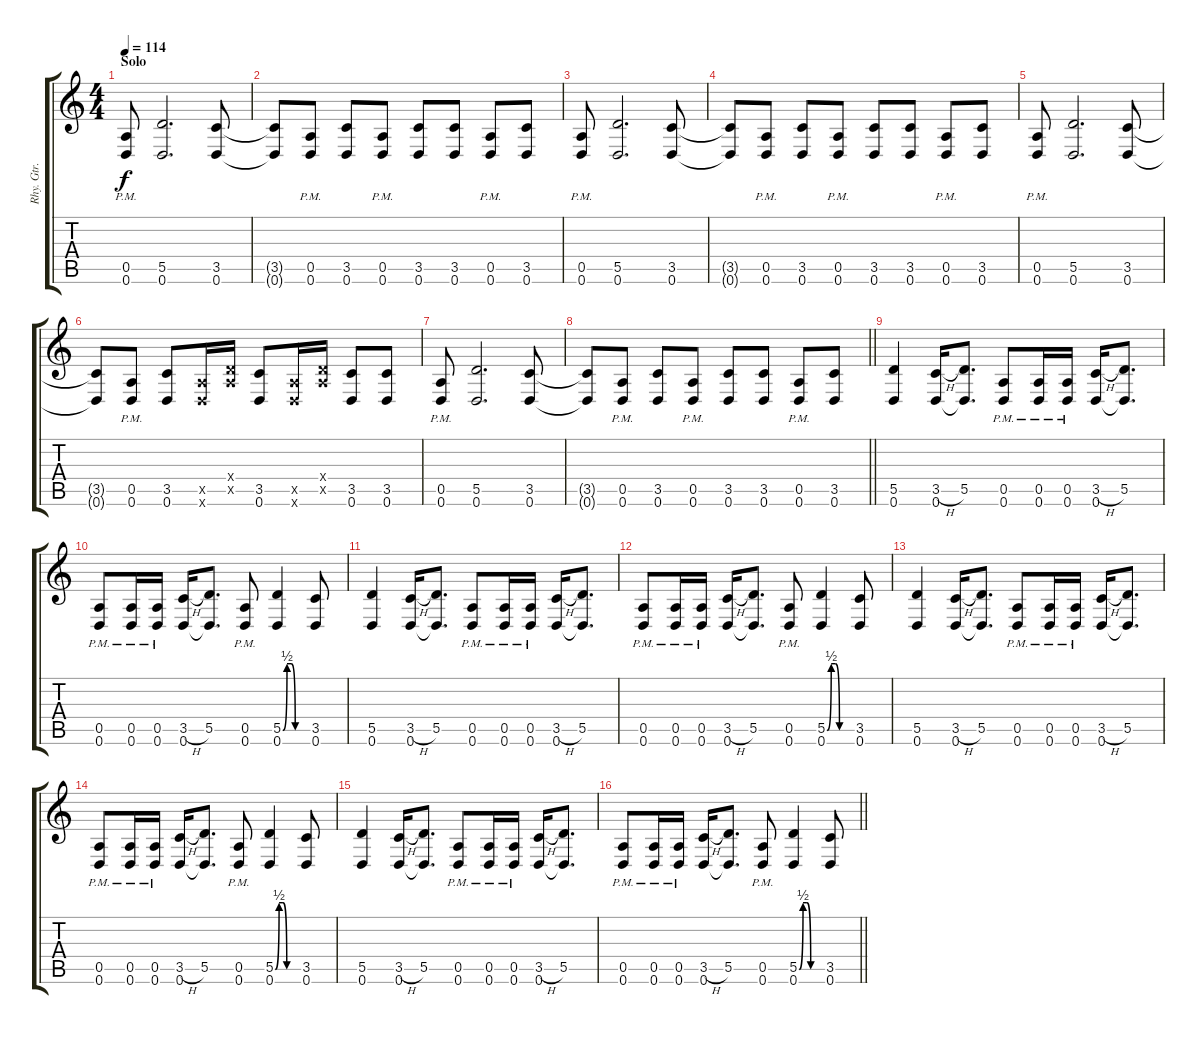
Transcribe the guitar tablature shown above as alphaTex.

\track ("Rhy. Gtr. 2" "Rhy. Gtr. ") {instrument distortionguitar}
\staff {score tabs}
\tuning (E4 B3 G3 D3 A2 D2) {hide}
\ts (4 4)
\section ("" "Solo")
\tempo 114
\clef g2
\ks c
(0.5{pm} 0.6{pm}).8{dy f} (5.5 0.6).2{d} (3.5 0.6).8 |
(3.5{t} 0.6{t}).8 (0.5{pm} 0.6{pm}).8 (3.5 0.6).8 (0.5{pm} 0.6{pm}).8 (3.5 0.6).8 (3.5 0.6).8 (0.5{pm} 0.6{pm}).8 (3.5 0.6).8 |
(0.5{pm} 0.6{pm}).8 (5.5 0.6).2{d} (3.5 0.6).8 |
(3.5{t} 0.6{t}).8 (0.5{pm} 0.6{pm}).8 (3.5 0.6).8 (0.5{pm} 0.6{pm}).8 (3.5 0.6).8 (3.5 0.6).8 (0.5{pm} 0.6{pm}).8 (3.5 0.6).8 |
(0.5{pm} 0.6{pm}).8 (5.5 0.6).2{d} (3.5 0.6).8 |
(3.5{t} 0.6{t}).8 (0.5{pm} 0.6{pm}).8 (3.5 0.6).8 (0.5{x} 0.6{x}).16 (0.4{x} 0.5{x}).16 (3.5 0.6).8 (0.5{x} 0.6{x}).16 (0.4{x} 0.5{x}).16 (3.5 0.6).8 (3.5 0.6).8 |
(0.5{pm} 0.6{pm}).8 (5.5 0.6).2{d} (3.5 0.6).8 |
\barLineRight lightlight
(3.5{t} 0.6{t}).8 (0.5{pm} 0.6{pm}).8 (3.5 0.6).8 (0.5{pm} 0.6{pm}).8 (3.5 0.6).8 (3.5 0.6).8 (0.5{pm} 0.6{pm}).8 (3.5 0.6).8 |
\section ("" "")
(5.5 0.6).4 (3.5{h} 0.6).16 (5.5 0.6{t}).8{d} (0.5{pm} 0.6{pm}).8 (0.5{pm} 0.6{pm}).16 (0.5{pm} 0.6{pm}).16 (3.5{h} 0.6).16 (5.5 0.6{t}).8{d} |
(0.5{pm} 0.6{pm}).8 (0.5{pm} 0.6{pm}).16 (0.5{pm} 0.6{pm}).16 (3.5{h} 0.6).16 (5.5 0.6{t}).8{d} (0.5{pm} 0.6{pm}).8 (5.5{be (custom 0 0 10 2 20 2 30 0 60 0)} 0.6).4 (3.5 0.6).8 |
(5.5 0.6).4 (3.5{h} 0.6).16 (5.5 0.6{t}).8{d} (0.5{pm} 0.6{pm}).8 (0.5{pm} 0.6{pm}).16 (0.5{pm} 0.6{pm}).16 (3.5{h} 0.6).16 (5.5 0.6{t}).8{d} |
(0.5{pm} 0.6{pm}).8 (0.5{pm} 0.6{pm}).16 (0.5{pm} 0.6{pm}).16 (3.5{h} 0.6).16 (5.5 0.6{t}).8{d} (0.5{pm} 0.6{pm}).8 (5.5{be (custom 0 0 10 2 20 2 30 0 60 0)} 0.6).4 (3.5 0.6).8 |
(5.5 0.6).4 (3.5{h} 0.6).16 (5.5 0.6{t}).8{d} (0.5{pm} 0.6{pm}).8 (0.5{pm} 0.6{pm}).16 (0.5{pm} 0.6{pm}).16 (3.5{h} 0.6).16 (5.5 0.6{t}).8{d} |
(0.5{pm} 0.6{pm}).8 (0.5{pm} 0.6{pm}).16 (0.5{pm} 0.6{pm}).16 (3.5{h} 0.6).16 (5.5 0.6{t}).8{d} (0.5{pm} 0.6{pm}).8 (5.5{be (custom 0 0 10 2 20 2 30 0 60 0)} 0.6).4 (3.5 0.6).8 |
(5.5 0.6).4 (3.5{h} 0.6).16 (5.5 0.6{t}).8{d} (0.5{pm} 0.6{pm}).8 (0.5{pm} 0.6{pm}).16 (0.5{pm} 0.6{pm}).16 (3.5{h} 0.6).16 (5.5 0.6{t}).8{d} |
\barLineRight lightlight
(0.5{pm} 0.6{pm}).8 (0.5{pm} 0.6{pm}).16 (0.5{pm} 0.6{pm}).16 (3.5{h} 0.6).16 (5.5 0.6{t}).8{d} (0.5{pm} 0.6{pm}).8 (5.5{be (custom 0 0 10 2 20 2 30 0 60 0)} 0.6).4 (3.5 0.6).8
